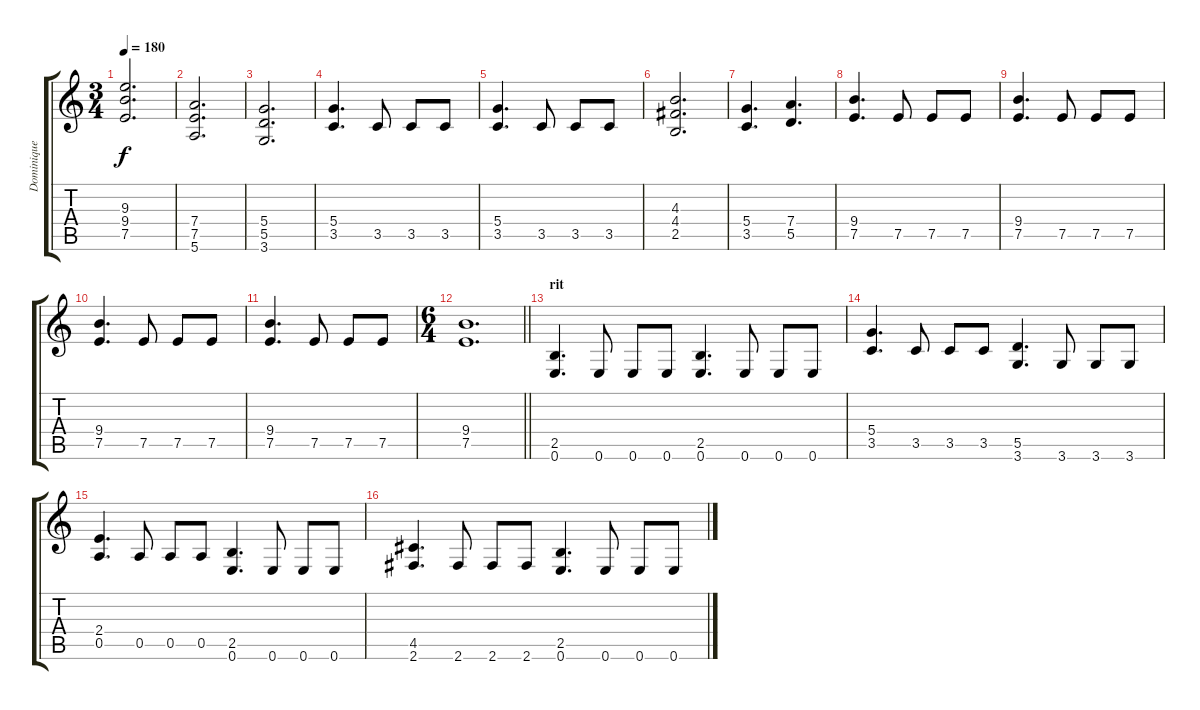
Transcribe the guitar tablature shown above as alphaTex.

\track ("Dominique" "Dominique") {instrument distortionguitar}
\staff {score tabs}
\tuning (E4 B3 G3 D3 A2 E2) {hide}
\ts (3 4)
\tempo 180
\clef g2
\ks c
(9.3 9.4 7.5).2{d dy f} |
(7.4 7.5 5.6).2{d} |
(5.4 5.5 3.6).2{d} |
(5.4 3.5).4{d} 3.5.8 3.5.8 3.5.8 |
(5.4 3.5).4{d} 3.5.8 3.5.8 3.5.8 |
(4.3 4.4 2.5).2{d} |
(5.4 3.5).4{d} (7.4 5.5).4{d} |
(9.4 7.5).4{d} 7.5.8 7.5.8 7.5.8 |
(9.4 7.5).4{d} 7.5.8 7.5.8 7.5.8 |
(9.4 7.5).4{d} 7.5.8 7.5.8 7.5.8 |
(9.4 7.5).4{d} 7.5.8 7.5.8 7.5.8 |
\ts (6 4)
\barLineRight lightlight
(9.4 7.5).1{d} |
\section ("" "rit")
(2.5 0.6).4{d} 0.6.8 0.6.8 0.6.8 (2.5 0.6).4{d} 0.6.8 0.6.8 0.6.8 |
(5.4 3.5).4{d} 3.5.8 3.5.8 3.5.8 (5.5 3.6).4{d} 3.6.8 3.6.8 3.6.8 |
(2.4 0.5).4{d} 0.5.8 0.5.8 0.5.8 (2.5 0.6).4{d} 0.6.8 0.6.8 0.6.8 |
(4.5 2.6).4{d} 2.6.8 2.6.8 2.6.8 (2.5 0.6).4{d} 0.6.8 0.6.8 0.6.8
